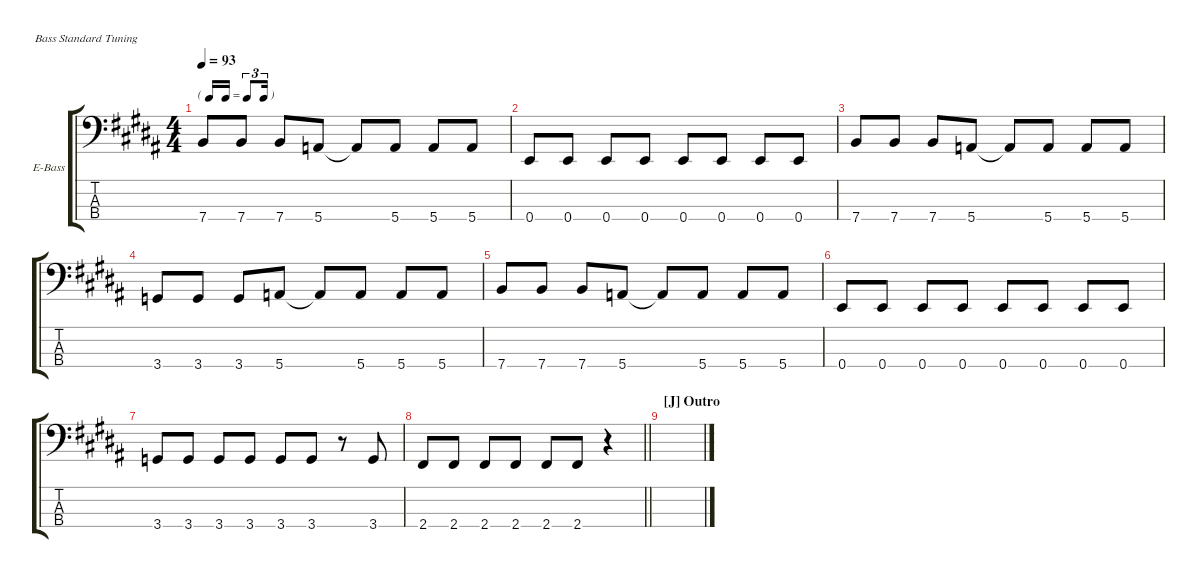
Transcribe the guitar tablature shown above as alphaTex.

\hideDynamics
\bracketExtendMode groupsimilarinstruments
\firstSystemTrackNameOrientation horizontal
\otherSystemsTrackNameOrientation horizontal
\track ("Bass" "E-Bass") {multiBarRest instrument electricbasspick}
\staff {score tabs}
\tuning (G2 D2 A1 E1)
\ts (4 4)
\tf triplet16th
\tempo 93
\clef f4
\ks b
7.4{acc forcenatural}.8{dy f} 7.4{acc forcenatural}.8 7.4{acc forcenatural}.8 5.4{acc forcenatural}.8 5.4{t acc forcenatural}.8 5.4{acc forcenatural}.8 5.4{acc forcenatural}.8 5.4{acc forcenatural}.8 |
0.4{acc forcenatural}.8 0.4{acc forcenatural}.8 0.4{acc forcenatural}.8 0.4{acc forcenatural}.8 0.4{acc forcenatural}.8 0.4{acc forcenatural}.8 0.4{acc forcenatural}.8 0.4{acc forcenatural}.8 |
7.4{acc forcenatural}.8 7.4{acc forcenatural}.8 7.4{acc forcenatural}.8 5.4{acc forcenatural}.8 5.4{t acc forcenatural}.8 5.4{acc forcenatural}.8 5.4{acc forcenatural}.8 5.4{acc forcenatural}.8 |
3.4{acc forcenatural}.8 3.4{acc forcenatural}.8 3.4{acc forcenatural}.8 5.4{acc forcenatural}.8 5.4{t acc forcenatural}.8 5.4{acc forcenatural}.8 5.4{acc forcenatural}.8 5.4{acc forcenatural}.8 |
7.4{acc forcenatural}.8 7.4{acc forcenatural}.8 7.4{acc forcenatural}.8 5.4{acc forcenatural}.8 5.4{t acc forcenatural}.8 5.4{acc forcenatural}.8 5.4{acc forcenatural}.8 5.4{acc forcenatural}.8 |
0.4{acc forcenatural}.8 0.4{acc forcenatural}.8 0.4{acc forcenatural}.8 0.4{acc forcenatural}.8 0.4{acc forcenatural}.8 0.4{acc forcenatural}.8 0.4{acc forcenatural}.8 0.4{acc forcenatural}.8 |
3.4{acc forcenatural}.8 3.4{acc forcenatural}.8 3.4{acc forcenatural}.8 3.4{acc forcenatural}.8 3.4{acc forcenatural}.8 3.4{acc forcenatural}.8 r.8 3.4{acc forcenatural}.8 |
\barLineRight lightlight
2.4{acc #}.8 2.4{acc #}.8 2.4{acc #}.8 2.4{acc #}.8 2.4{acc #}.8 2.4{acc #}.8 r.4 |
\section ("J" "Outro")
